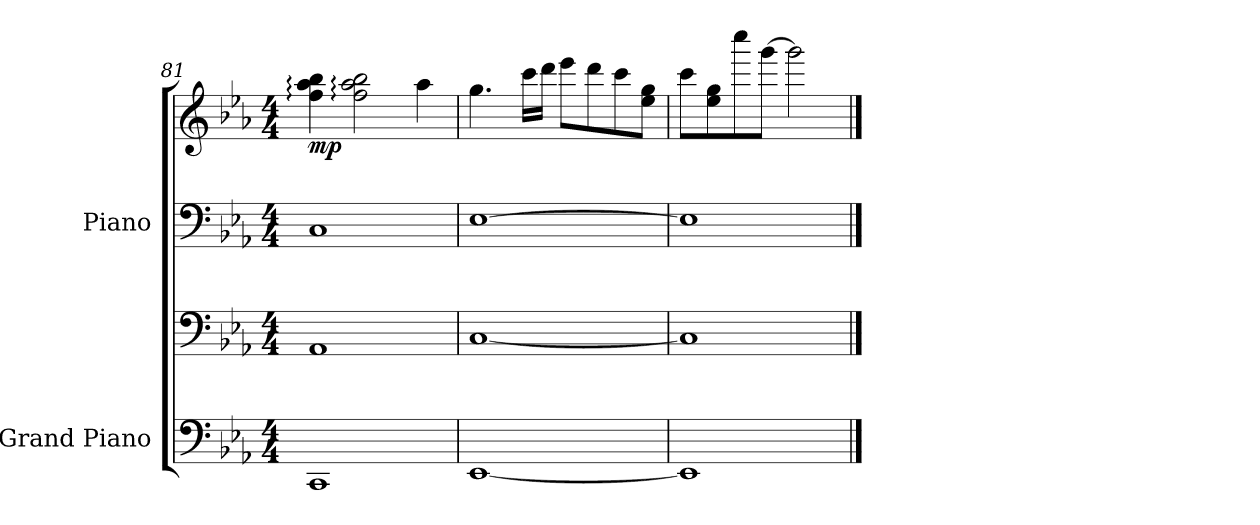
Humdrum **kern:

**kern	**kern	**kern	**kern	**dynam
*part2	*part2	*part1	*part1	*part1
*staff4	*staff3	*staff2	*staff1	*staff1/2
*I"Grand Piano	*	*I"Piano	*	*
*I'Pno.	*	*I'Pno.	*	*
!!LO:LB:g=z
*clefF4	*clefF4	*clefF4	*clefG2	*
*k[b-e-a-]	*k[b-e-a-]	*k[b-e-a-]	*k[b-e-a-]	*
*M4/4	*M4/4	*M4/4	*M4/4	*
=81	=81	=81	=81	=81
!	!	!	!	!LO:DY:b
1CC	1AA-	1C	4ff\: 4aa-\: 4bb-\:	mp
.	.	.	2ff\: 2aa-\: 2bb-\:	.
.	.	.	4aa-\	.
=82	=82	=82	=82	=82
[1EE-	[1C	[1E-	4.gg\	.
.	.	.	16ccc\LL	.
.	.	.	16ddd\JJ	.
.	.	.	8eee-\L	.
.	.	.	8ddd\	.
.	.	.	8ccc\	.
.	.	.	8ee-\ 8gg\J	.
=83	=83	=83	=83	=83
1EE-]	1C]	1E-]	8ccc\L	.
.	.	.	8ee-\ 8gg\	.
.	.	.	8cccc\	.
.	.	.	[8ggg\J	.
.	.	.	2ggg\]	.
==	==	==	==	==
*-	*-	*-	*-	*-
